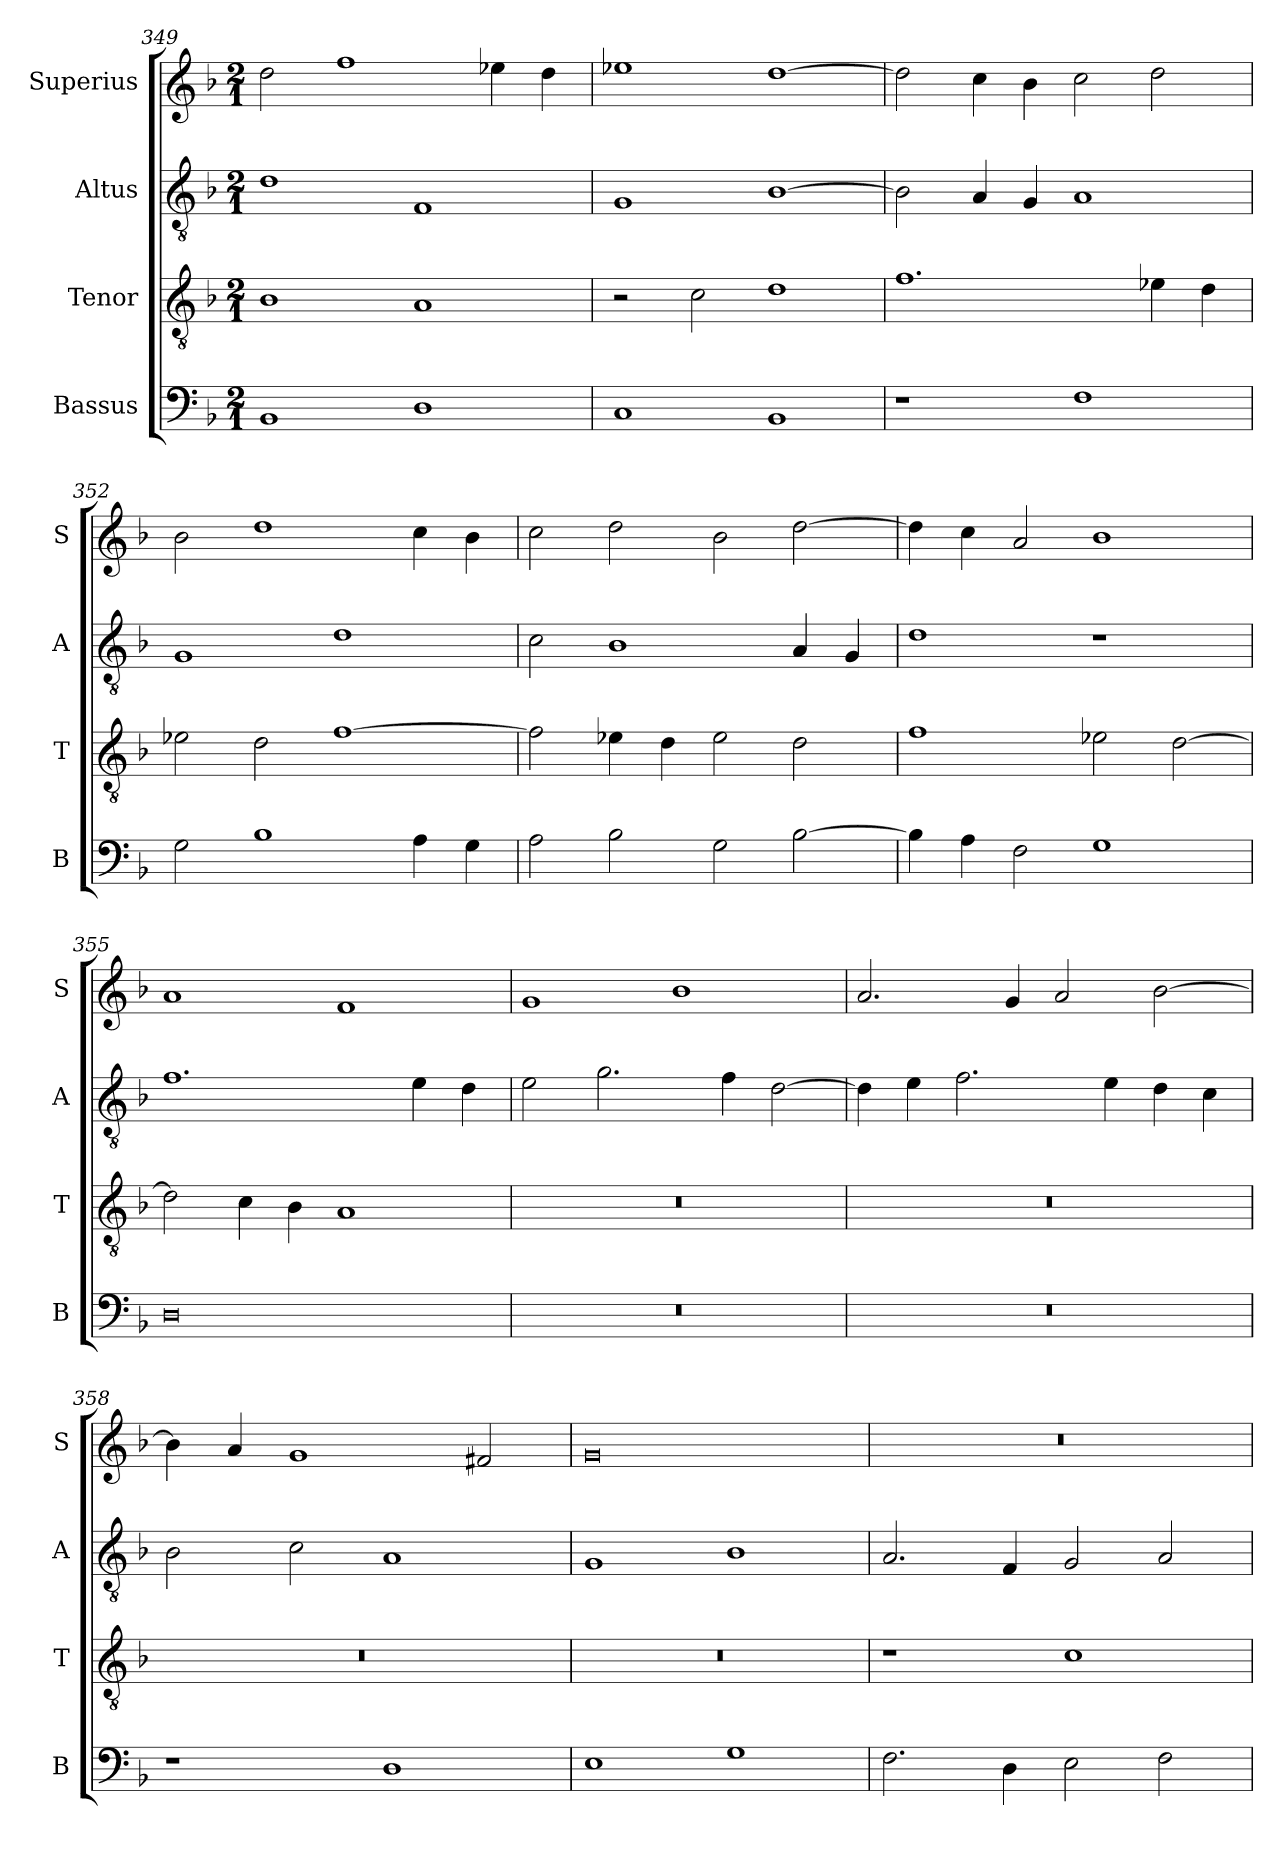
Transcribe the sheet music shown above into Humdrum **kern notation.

**kern	**kern	**kern	**kern
*part4	*part3	*part2	*part1
*staff4	*staff3	*staff2	*staff1
*I"Bassus	*I"Tenor	*I"Altus	*I"Superius
*I'B	*I'T	*I'A	*I'S
*clefF4	*clefGv2	*clefGv2	*clefG2
*k[b-]	*k[b-]	*k[b-]	*k[b-]
*M2/1	*M2/1	*M2/1	*M2/1
=349	=349	=349	=349
1BB-	1B-	1d	2dd\
.	.	.	1ff
1D	1A	1F	.
.	.	.	4ee-X\
.	.	.	4dd\
=350	=350	=350	=350
1C	2r	1G	1ee-X
.	2c\	.	.
1BB-	1d	[1B-	[1dd
=351	=351	=351	=351
1r	1.f	2B-\]	2dd\]
.	.	4A/	4cc\
.	.	4G/	4b-\
1F	.	1A	2cc\
.	4e-X\	.	2dd\
.	4d\	.	.
=352	=352	=352	=352
2G\	2e-X\	1G	2b-\
1B-	2d\	.	1dd
.	[1f	1d	.
4A\	.	.	4cc\
4G\	.	.	4b-\
=353	=353	=353	=353
2A\	2f\]	2c\	2cc\
2B-\	4e-X\	1B-	2dd\
.	4d\	.	.
2G\	2e-\	.	2b-\
[2B-\	2d\	4A/	[2dd\
.	.	4G/	.
=354	=354	=354	=354
4B-\]	1f	1d	4dd\]
4A\	.	.	4cc\
2F\	.	.	2a/
1G	2e-X\	1r	1b-
.	[2d\	.	.
=355	=355	=355	=355
0D	2d\]	1.f	1a
.	4c\	.	.
.	4B-\	.	.
.	1A	.	1f
.	.	4e\	.
.	.	4d\	.
=356	=356	=356	=356
0r	0r	2e\	1g
.	.	2.g\	.
.	.	.	1b-
.	.	4f\	.
.	.	[2d\	.
=357	=357	=357	=357
0r	0r	4d\]	2.a/
.	.	4e\	.
.	.	2.f\	.
.	.	.	4g/
.	.	.	2a/
.	.	4e\	.
.	.	4d\	[2b-\
.	.	4c\	.
=358	=358	=358	=358
1r	0r	2B-\	4b-\]
.	.	.	4a/
.	.	2c\	1g
1D	.	1A	.
.	.	.	2f#X/
=359	=359	=359	=359
1E	0r	1G	0g
1G	.	1B-	.
=360	=360	=360	=360
2.F\	1r	2.A/	0r
4D\	.	4F/	.
2E\	1c	2G/	.
2F\	.	2A/	.
=	=	=	=
*-	*-	*-	*-
